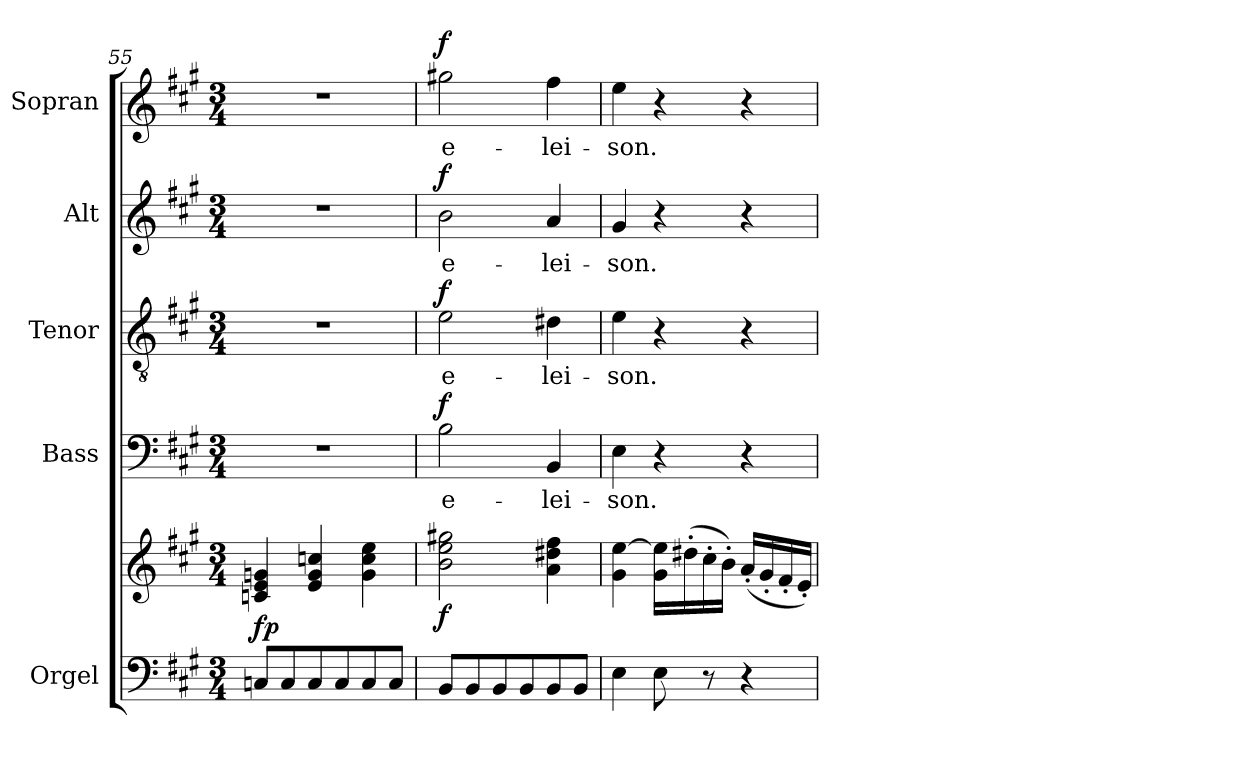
**kern	**kern	**dynam	**kern	**text	**dynam	**kern	**text	**dynam	**kern	**text	**dynam	**kern	**text	**dynam
*part5	*part5	*part5	*part4	*part4	*part4	*part3	*part3	*part3	*part2	*part2	*part2	*part1	*part1	*part1
*staff6	*staff5	*staff5/6	*staff4	*staff4	*staff4	*staff3	*staff3	*staff3	*staff2	*staff2	*staff2	*staff1	*staff1	*staff1
*I"Orgel	*	*	*I"Bass	*	*	*I"Tenor	*	*	*I"Alt	*	*	*I"Sopran	*	*
*I'Org.	*	*	*I'B.	*	*	*I'T.	*	*	*I'A.	*	*	*I'S.	*	*
!!LO:LB:g=z
*clefF4	*clefG2	*	*clefF4	*	*	*clefGv2	*	*	*clefG2	*	*	*clefG2	*	*
*k[f#c#g#]	*k[f#c#g#]	*	*k[f#c#g#]	*	*	*k[f#c#g#]	*	*	*k[f#c#g#]	*	*	*k[f#c#g#]	*	*
*A:	*A:	*	*A:	*	*	*A:	*	*	*A:	*	*	*A:	*	*
*M3/4	*M3/4	*	*M3/4	*	*	*M3/4	*	*	*M3/4	*	*	*M3/4	*	*
=55	=55	=55	=55	=55	=55	=55	=55	=55	=55	=55	=55	=55	=55	=55
!	!	!LO:DY:b	!	!	!	!	!	!	!	!	!	!	!	!
8Cn/L	4cn/ 4e/ 4gn/	fp	2.r	.	.	2.r	.	.	2.r	.	.	2.r	.	.
8C/	.	.	.	.	.	.	.	.	.	.	.	.	.	.
8C/	4e/ 4g/ 4ccn/	.	.	.	.	.	.	.	.	.	.	.	.	.
8C/	.	.	.	.	.	.	.	.	.	.	.	.	.	.
8C/	4g\ 4cc\ 4ee\	.	.	.	.	.	.	.	.	.	.	.	.	.
8C/J	.	.	.	.	.	.	.	.	.	.	.	.	.	.
=56	=56	=56	=56	=56	=56	=56	=56	=56	=56	=56	=56	=56	=56	=56
!	!	!LO:DY:b	!	!LO:LY:b	!LO:DY:a	!	!LO:LY:b	!LO:DY:a	!	!LO:LY:b	!LO:DY:a	!	!LO:LY:b	!LO:DY:a
8BB/L	2b\ 2ee\ 2gg#X\	f	2B\	e-	f	2e\	e-	f	2b\	e-	f	2gg#X\	e-	f
8BB/	.	.	.	.	.	.	.	.	.	.	.	.	.	.
8BB/	.	.	.	.	.	.	.	.	.	.	.	.	.	.
8BB/	.	.	.	.	.	.	.	.	.	.	.	.	.	.
!	!	!	!	!LO:LY:b	!	!	!LO:LY:b	!	!	!LO:LY:b	!	!	!LO:LY:b	!
8BB/	4a\ 4dd#X\ 4ff#\	.	4BB/	-lei-	.	4d#X\	-lei-	.	4a/	-lei-	.	4ff#\	-lei-	.
8BB/J	.	.	.	.	.	.	.	.	.	.	.	.	.	.
=57	=57	=57	=57	=57	=57	=57	=57	=57	=57	=57	=57	=57	=57	=57
!	!	!	!	!LO:LY:b	!	!	!LO:LY:b	!	!	!LO:LY:b	!	!	!LO:LY:b	!
4E\	4g#\ [4ee\	.	4E\	-son.	.	4e\	-son.	.	4g#/	-son.	.	4ee\	-son.	.
8E\	16g#\ 16ee\]LL	.	4r	.	.	4r	.	.	4r	.	.	4r	.	.
.	(>16dd#X'>\	.	.	.	.	.	.	.	.	.	.	.	.	.
8r	16cc#'>\	.	.	.	.	.	.	.	.	.	.	.	.	.
.	16b'>\JJ)	.	.	.	.	.	.	.	.	.	.	.	.	.
4r	(<16a'</LL	.	4r	.	.	4r	.	.	4r	.	.	4r	.	.
.	16g#'</	.	.	.	.	.	.	.	.	.	.	.	.	.
.	16f#'</	.	.	.	.	.	.	.	.	.	.	.	.	.
.	16e'</JJ)	.	.	.	.	.	.	.	.	.	.	.	.	.
=	=	=	=	=	=	=	=	=	=	=	=	=	=	=
*-	*-	*-	*-	*-	*-	*-	*-	*-	*-	*-	*-	*-	*-	*-
